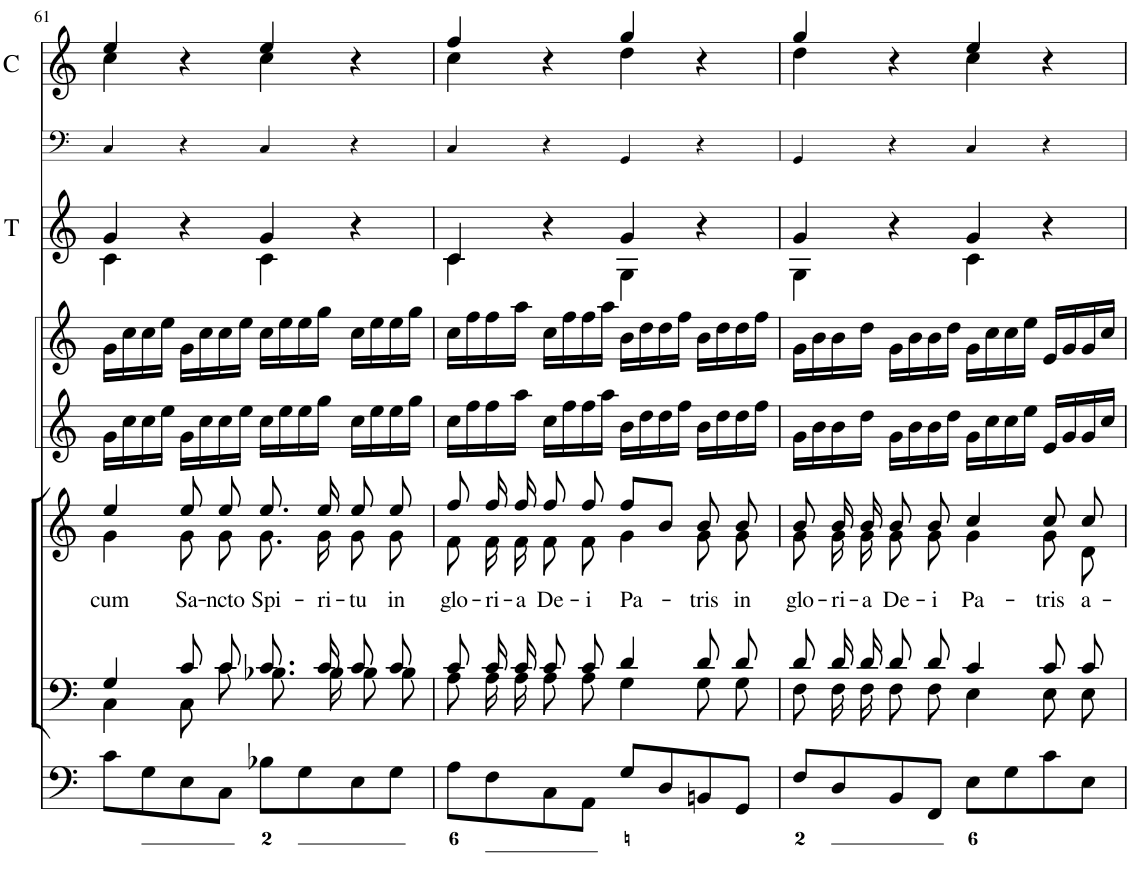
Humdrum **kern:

**kern	**kern	**kern	**text	**kern	**kern	**kern	**kern	**kern
*part8	*part7	*part6	*part6	*part5	*part4	*part3	*part2	*part1
*staff8	*staff7	*staff6	*staff6	*staff5	*staff4	*staff3	*staff2	*staff1
*I"Organ	*I"Voice	*I"Voice	*	*I"Violin	*I"Violini	*I"Trombe	*I"Timpani	*I"Clarini in C
*	*	*	*	*I'Vln	*I'Vln	*I'T	*I'Timp	*I'C
!!LO:PB:g=z
*clefF4	*clefF4	*clefG2	*	*clefG2	*clefG2	*clefG2	*clefF4	*clefG2
*k[]	*k[]	*k[]	*	*k[]	*k[]	*k[]	*k[]	*k[]
*M4/4	*M4/4	*M4/4	*	*M4/4	*M4/4	*M4/4	*M4/4	*M4/4
*met(c)	*met(c)	*met(c)	*	*met(c)	*met(c)	*met(c)	*met(c)	*met(c)
=61	=61	=61	=61	=61	=61	=61	=61	=61
*	*^	*	*	*	*	*	*	*
!	!	!	!	!LO:LY:b	!	!	!	!	!
*	*	*	*^	*	*	*	*^	*	*^
8c\L	4G/	4C\	4ee/	4g\	cum	16g\LL	16g\LL	4g/	4c\	4C/	4ee/	4cc\
.	.	.	.	.	.	16cc\	16cc\	.	.	.	.	.
8G\	.	.	.	.	.	16cc\	16cc\	.	.	.	.	.
.	.	.	.	.	.	16ee\JJ	16ee\JJ	.	.	.	.	.
!	!	!	!	!	!LO:LY:b	!	!	!	!	!	!	!
8E\	8c/L	8C\L	8ee/	8g\	Sa-	16g\LL	16g\LL	4r	4ryy	4r	4r	4ryy
.	.	.	.	.	.	16cc\	16cc\	.	.	.	.	.
!	!	!	!	!	!LO:LY:b	!	!	!	!	!	!	!
8C\J	8c/J	8c\J	8ee/	8g\	-ncto	16cc\	16cc\	.	.	.	.	.
.	.	.	.	.	.	16ee\JJ	16ee\JJ	.	.	.	.	.
!	!	!	!	!	!LO:LY:b	!	!	!	!	!	!	!
8B-X\L	8.c/L	8.B-X\L	8.ee/	8.g\	Spi-	16cc\LL	16cc\LL	4g/	4c\	4C/	4ee/	4cc\
.	.	.	.	.	.	16ee\	16ee\	.	.	.	.	.
8G\	.	.	.	.	.	16ee\	16ee\	.	.	.	.	.
!	!	!	!	!	!LO:LY:b	!	!	!	!	!	!	!
.	16c/Jk	16B-\Jk	16ee/	16g\	-ri-	16gg\JJ	16gg\JJ	.	.	.	.	.
!	!	!	!	!	!LO:LY:b	!	!	!	!	!	!	!
8E\	8c/L	8B-\L	8ee/	8g\	-tu	16cc\LL	16cc\LL	4r	4ryy	4r	4r	4ryy
.	.	.	.	.	.	16ee\	16ee\	.	.	.	.	.
!	!	!	!	!	!LO:LY:b	!	!	!	!	!	!	!
8G\J	8c/J	8B-\J	8ee/	8g\	in	16ee\	16ee\	.	.	.	.	.
.	.	.	.	.	.	16gg\JJ	16gg\JJ	.	.	.	.	.
=62	=62	=62	=62	=62	=62	=62	=62	=62	=62	=62	=62	=62
!	!	!	!	!	!LO:LY:b	!	!	!	!	!	!	!
8A\L	8c/L	8A\L	8ff/	8f\	glo-	16cc\LL	16cc\LL	4c/	4c\	4C/	4ff/	4cc\
.	.	.	.	.	.	16ff\	16ff\	.	.	.	.	.
!	!	!	!	!	!LO:LY:b	!	!	!	!	!	!	!
8F\	16c/L	16A\L	16ff/	16f\	-ri-	16ff\	16ff\	.	.	.	.	.
!	!	!	!	!	!LO:LY:b	!	!	!	!	!	!	!
.	16c/JJ	16A\JJ	16ff/	16f\	-a	16aa\JJ	16aa\JJ	.	.	.	.	.
!	!	!	!	!	!LO:LY:b	!	!	!	!	!	!	!
8C\	8c/L	8A\L	8ff/	8f\	De-	16cc\LL	16cc\LL	4r	4ryy	4r	4r	4ryy
.	.	.	.	.	.	16ff\	16ff\	.	.	.	.	.
!	!	!	!	!	!LO:LY:b	!	!	!	!	!	!	!
8AA\J	8c/J	8A\J	8ff/	8f\	-i	16ff\	16ff\	.	.	.	.	.
.	.	.	.	.	.	16aa\JJ	16aa\JJ	.	.	.	.	.
!	!	!	!	!	!LO:LY:b	!	!	!	!	!	!	!
8G/L	4d/	4G\	8ff/L	4g\	Pa-	16b\LL	16b\LL	4g/	4G\	4GG/	4gg/	4dd\
.	.	.	.	.	.	16dd\	16dd\	.	.	.	.	.
8D/	.	.	8b/J	.	.	16dd\	16dd\	.	.	.	.	.
.	.	.	.	.	.	16ff\JJ	16ff\JJ	.	.	.	.	.
!	!	!	!	!	!LO:LY:b	!	!	!	!	!	!	!
8BBn/	8d/L	8G\L	8b/	8g\	-tris	16b\LL	16b\LL	4r	4ryy	4r	4r	4ryy
.	.	.	.	.	.	16dd\	16dd\	.	.	.	.	.
!	!	!	!	!	!LO:LY:b	!	!	!	!	!	!	!
8GG/J	8d/J	8G\J	8b/	8g\	in	16dd\	16dd\	.	.	.	.	.
.	.	.	.	.	.	16ff\JJ	16ff\JJ	.	.	.	.	.
=63	=63	=63	=63	=63	=63	=63	=63	=63	=63	=63	=63	=63
!	!	!	!	!	!LO:LY:b	!	!	!	!	!	!	!
8F/L	8d/L	8F\L	8b/	8g\	glo-	16g\LL	16g\LL	4g/	4G\	4GG/	4gg/	4dd\
.	.	.	.	.	.	16b\	16b\	.	.	.	.	.
!	!	!	!	!	!LO:LY:b	!	!	!	!	!	!	!
8D/	16d/L	16F\L	16b/	16g\	-ri-	16b\	16b\	.	.	.	.	.
!	!	!	!	!	!LO:LY:b	!	!	!	!	!	!	!
.	16d/JJ	16F\JJ	16b/	16g\	-a	16dd\JJ	16dd\JJ	.	.	.	.	.
!	!	!	!	!	!LO:LY:b	!	!	!	!	!	!	!
8BB/	8d/L	8F\L	8b/	8g\	De-	16g\LL	16g\LL	4r	4ryy	4r	4r	4ryy
.	.	.	.	.	.	16b\	16b\	.	.	.	.	.
!	!	!	!	!	!LO:LY:b	!	!	!	!	!	!	!
8FF/J	8d/J	8F\J	8b/	8g\	-i	16b\	16b\	.	.	.	.	.
.	.	.	.	.	.	16dd\JJ	16dd\JJ	.	.	.	.	.
!	!	!	!	!	!LO:LY:b	!	!	!	!	!	!	!
8E\L	4c/	4E\	4cc/	4g\	Pa-	16g\LL	16g\LL	4g/	4c\	4C/	4ee/	4cc\
.	.	.	.	.	.	16cc\	16cc\	.	.	.	.	.
8G\	.	.	.	.	.	16cc\	16cc\	.	.	.	.	.
.	.	.	.	.	.	16ee\JJ	16ee\JJ	.	.	.	.	.
!	!	!	!	!	!LO:LY:b	!	!	!	!	!	!	!
8c\	8c/L	8E\L	8cc/	8g\	-tris	16e/LL	16e/LL	4r	4ryy	4r	4r	4ryy
.	.	.	.	.	.	16g/	16g/	.	.	.	.	.
!	!	!	!	!	!LO:LY:b	!	!	!	!	!	!	!
8E\J	8c/J	8E\J	8cc/	8d\	a-	16g/	16g/	.	.	.	.	.
.	.	.	.	.	.	16cc/JJ	16cc/JJ	.	.	.	.	.
*	*v	*v	*	*	*	*	*	*v	*v	*	*v	*v
*	*	*v	*v	*	*	*	*	*	*
=	=	=	=	=	=	=	=	=
*-	*-	*-	*-	*-	*-	*-	*-	*-
